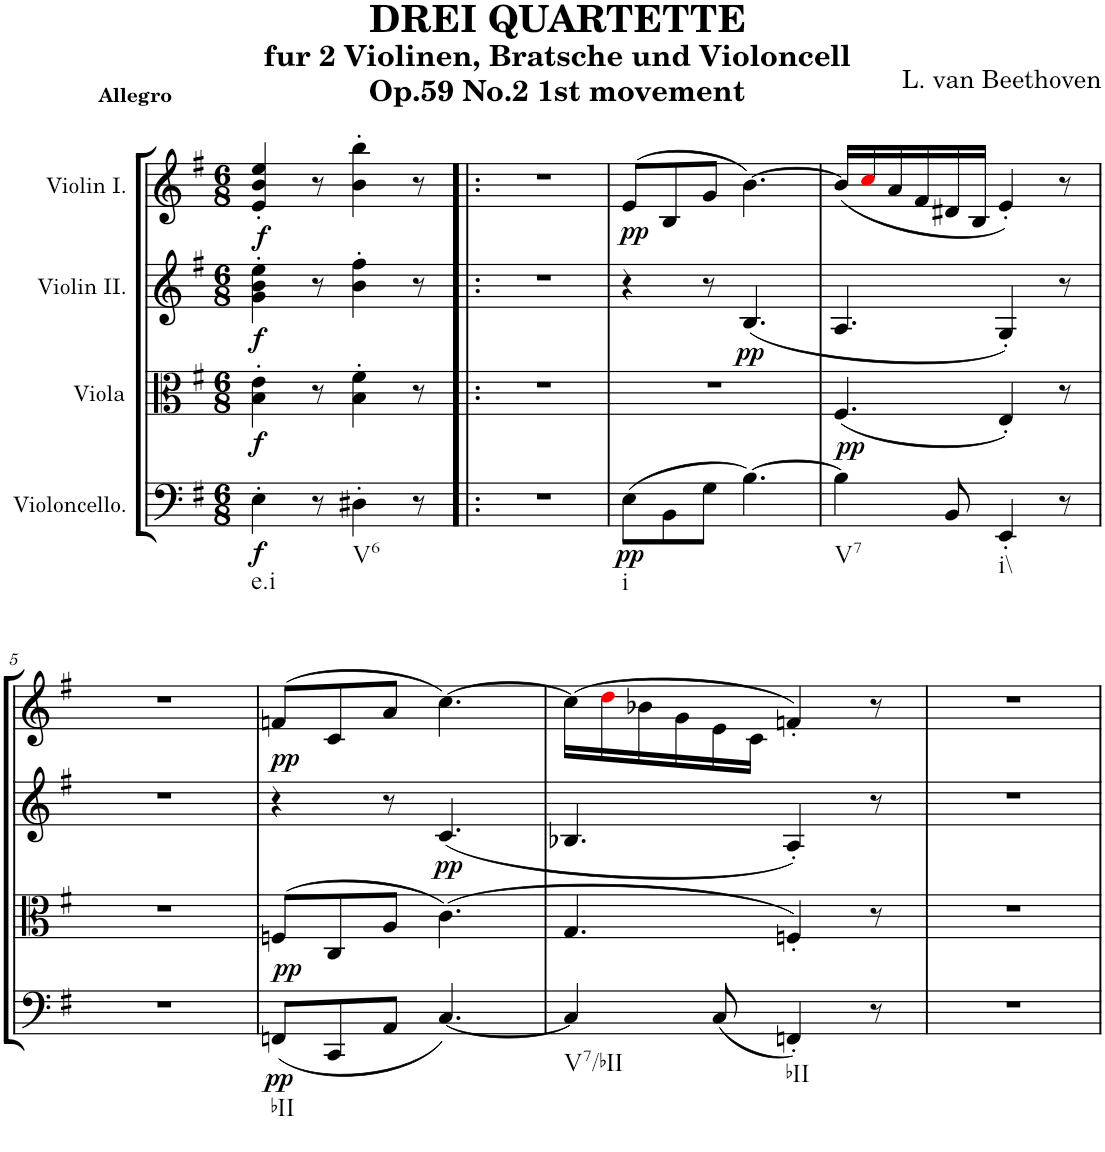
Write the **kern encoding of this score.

**kern	**dynam	**kern	**dynam	**kern	**dynam	**kern	**dynam
*part4	*part4	*part3	*part3	*part2	*part2	*part1	*part1
*staff4	*staff4	*staff3	*staff3	*staff2	*staff2	*staff1	*staff1
*I"Violoncello.	*	*I"Viola	*	*I"Violin II.	*	*I"Violin I.	*
*I'Vc	*	*I'Vla	*	*I'Vln	*	*I'Vln	*
*clefF4	*	*clefC3	*	*clefG2	*	*clefG2	*
*k[f#]	*	*k[f#]	*	*k[f#]	*	*k[f#]	*
*M6/8	*	*M6/8	*	*M6/8	*	*M6/8	*
=1	=1	=1	=1	=1	=1	=1	=1
!	!	!	!	!	!	!LO:TX:a:B:t=Allegro	!
!LO:TX:b:t=e.i	!	!	!	!	!	!	!
!	!LO:DY:b	!	!LO:DY:b	!	!LO:DY:b	!	!LO:DY:b
4E'\	f	4B\' 4e\'	f	4g\' 4b\' 4ee\'	f	4e/' 4b/' 4ee/'	f
8r	.	8r	.	8r	.	8r	.
!LO:TX:b:t=V6	!	!	!	!	!	!	!
4D#X'\	.	4B\' 4f#\'	.	4b\' 4ff#\'	.	4b\' 4bb\'	.
8r	.	8r	.	8r	.	8r	.
=2!|:	=2!|:	=2!|:	=2!|:	=2!|:	=2!|:	=2!|:	=2!|:
2.r	.	2.r	.	2.r	.	2.r	.
=3	=3	=3	=3	=3	=3	=3	=3
!LO:TX:b:t=i	!	!	!	!	!	!	!
!	!LO:DY:b	!	!	!	!	!	!LO:DY:b
(8E\L	pp	2.r	.	4r	.	(8e/L	pp
8BB\	.	.	.	.	.	8B/	.
8G\J	.	.	.	8r	.	8g/J	.
!	!	!	!	!	!LO:DY:b	!	!
[4.B\)	.	.	.	(4.B/	pp	[4.b\)	.
=4	=4	=4	=4	=4	=4	=4	=4
!LO:TX:b:t=V7	!	!	!	!	!	!	!
!	!	!	!LO:DY:b	!	!	!	!
4B\]	.	(4.F#/	pp	4.A/	.	(16b/LL]	.
.	.	.	.	.	.	16cci/	.
.	.	.	.	.	.	16a/	.
.	.	.	.	.	.	16f#/	.
8BB/	.	.	.	.	.	16d#X/	.
.	.	.	.	.	.	16B/JJ	.
!LO:TX:b:t=i\\	!	!	!	!	!	!	!
4EE'/	.	4E'/)	.	4G'/)	.	4e'/)	.
8r	.	8r	.	8r	.	8r	.
!!LO:LB:g=z
=5	=5	=5	=5	=5	=5	=5	=5
2.r	.	2.r	.	2.r	.	2.r	.
=6	=6	=6	=6	=6	=6	=6	=6
!LO:TX:b:t=bII	!	!	!	!	!	!	!
!	!LO:DY:a	!	!	!	!	!	!
!	!LO:DY:n=1:b	!	!	!	!LO:DY:a	!	!
(8FFn/L	pp pp	(8Fn/L	.	4r	pp	(8fn/L	.
8CC/	.	8C/	.	.	.	8c/	.
8AA/J	.	8A/J	.	8r	.	8a/J	.
!	!	!	!	!	!LO:DY:b	!	!
[4.C/)	.	(4.c\)	.	(4.c/	pp	[4.cc\)	.
=7	=7	=7	=7	=7	=7	=7	=7
!LO:TX:b:t=V7/bII	!	!	!	!	!	!	!
4C/]	.	4.G/	.	4.B-X/	.	(16cc\LL]	.
.	.	.	.	.	.	16ddi\	.
.	.	.	.	.	.	16b-X\	.
.	.	.	.	.	.	16g\	.
(8C/	.	.	.	.	.	16e\	.
.	.	.	.	.	.	16c\JJ	.
!LO:TX:b:t=bII	!	!	!	!	!	!	!
4FFn'/)	.	4Fn'/)	.	4A'/)	.	4fn'/)	.
8r	.	8r	.	8r	.	8r	.
=8	=8	=8	=8	=8	=8	=8	=8
2.r	.	2.r	.	2.r	.	2.r	.
=	=	=	=	=	=	=	=
*-	*-	*-	*-	*-	*-	*-	*-
